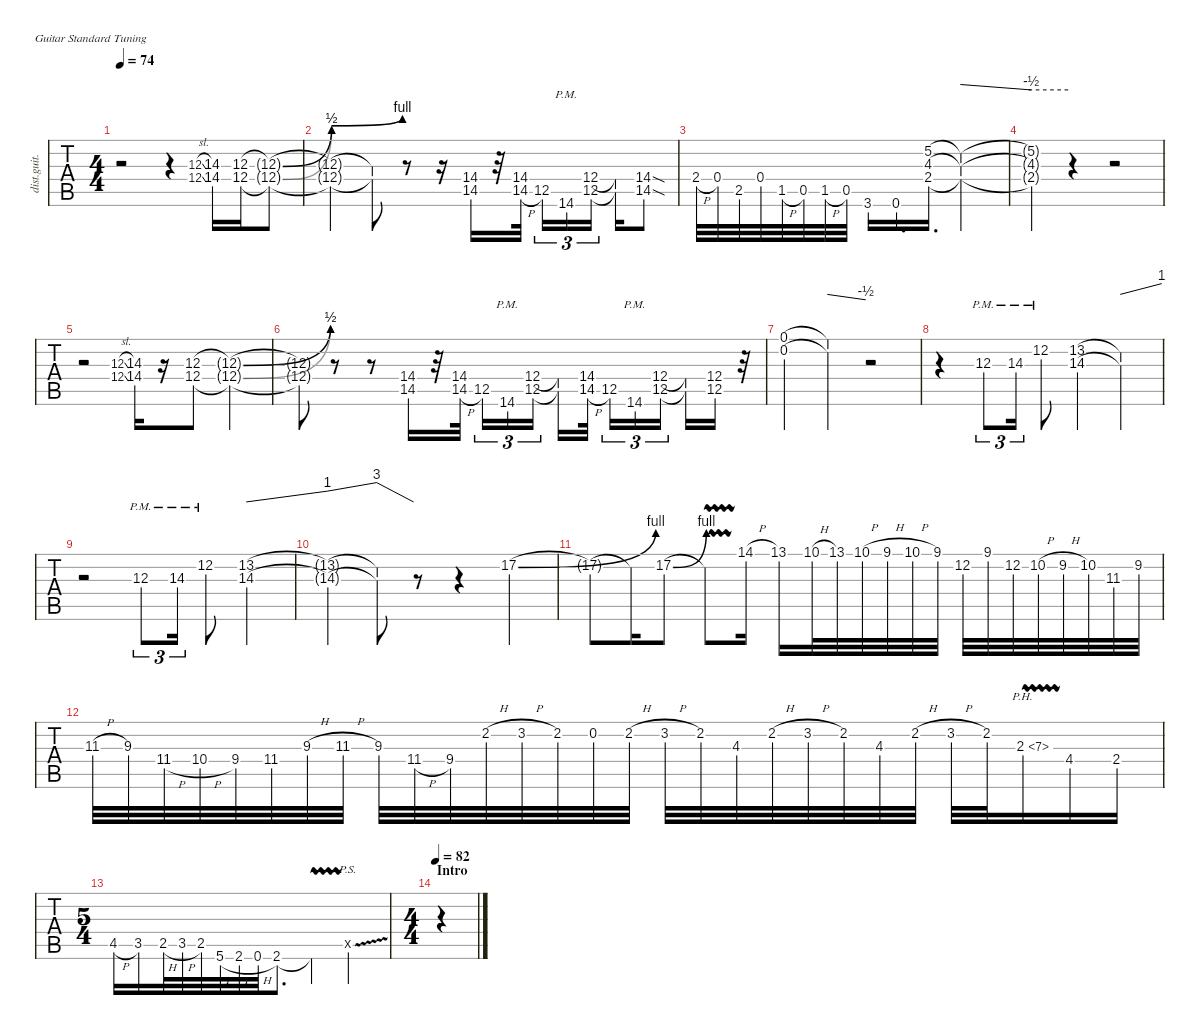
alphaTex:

\defaultSystemsLayout 2
\hideDynamics
\bracketExtendMode nobrackets
\otherSystemsTrackNameOrientation horizontal
\track ("Guitar I" "dist.guit.") {instrument distortionguitar}
\staff {tabs}
\tuning (E4 B3 G3 D3 A2 E2)
\ts (4 4)
\beaming (8 2 2 2 2)
\tempo 74
\clef g2
\ks g
r.2{dy ff instrument distortionguitar} r.4 (12.3{sl} 12.4{sl}).8{gr onbeat} (14.4 14.3).16 (12.4 12.3).16 (12.4{be (bend 0 0 60 2) t} 12.3{be (bend 0 0 59.4 2) t}).8 |
(12.3{be (bend 0.6 2 60 4) t} 12.4{be (bend 0.6 2 60 4) t}).4 (12.3{t} 12.4{t}).8 r.8 r.16 (14.5 14.4).16 r.32 (14.5{h} 14.4).32 12.5.16{tu (3 2)} 14.6{pm}.16{tu (3 2)} (12.5{st} 12.4{st}).16{tu (3 2)} (12.4{t} 12.5{t}).16 (14.5{sod} 14.4{sod}).8 |
2.4{h}.32 0.4.32 2.5.32 0.4.32 1.5{h}.32 0.5.32 1.5{h}.32 0.5.32 3.6.16 0.6.16{d} (2.4 5.2 4.3).16{d} (4.3{t} 5.2{t} 2.4{t}).2{tbe (dive default 0 0 29.4 -2)} |
(4.3{t} 5.2{t} 2.4{t}).4{tbe (hold default 0 -2 60 -2)} r.4 r.2 |
r.2 (12.3{sl} 12.4{sl}).8{gr} (14.4 14.3).16 r.16 (12.4 12.3).8 (12.4{be (bend 0 0 60 2) t} 12.3{be (bend 0 0 59.4 2) t}).4 |
(12.3{t} 12.4{t}).8 r.8 r.8 (14.5 14.4).16 r.32 (14.5{h} 14.4).32 12.5.16{tu (3 2)} 14.6{pm}.16{tu (3 2)} (12.5{st} 12.4{st}).16{tu (3 2)} (12.4{t} 12.5{t}).16 (14.5{h} 14.4).32 12.5.16{tu (3 2)} 14.6{pm}.16{tu (3 2)} (12.5{st} 12.4{st}).16{tu (3 2)} (12.4{t} 12.5{t}).16 (12.5 12.4).16 r.32 |
(0.1 0.2).4 (0.2{t} 0.1{t}).4{tbe (dive default 0 0 60 -2)} r.2 |
r.4 12.3{pm}.8{tu (3 2)} 14.3{pm}.16{tu (3 2)} 12.2{pm}.8 (13.2 14.3).4 (13.2{t} 14.3{t}).4{tbe (dive default 0 0 59.4 4)} |
r.2 12.3{pm}.8{tu (3 2)} 14.3{pm}.16{tu (3 2)} 12.2{pm}.8 (13.2 14.3).4{tbe (dive default 0 0 60 4)} |
(13.2{t} 14.3{t}).4{tbe (dive default 0 4 60 12)} (13.2{t} 14.3{t}).8{tbe (dive default 0 12 60 0)} r.8 r.4 17.2{be (bend 0 0 15 4)}.4 |
17.2{t}.8 17.2{t}.16 17.2{be (bend 0 0 15 4)}.8 17.2{vw t}.8 14.1{h}.16{dy mp} 13.1.16 10.1{h}.32 13.1.32 10.1{h}.32 9.1{h}.32 10.1{h}.32 9.1.32 12.2.32 9.1.32 12.2.32 10.2{h}.32 9.2{h}.32 10.2.32 11.3.32 9.2.32 |
11.3{h}.32 9.3.32 11.4{h}.32 10.4{h}.32 9.4.32 11.4.32 9.3{h}.32 11.3{h}.32 9.3.32 11.4{h}.32 9.4.32 2.2{h}.32 3.2{h}.32 2.2.32 0.2.32 2.2{h}.32 3.2{h}.32 2.2.32 4.3.32 2.2{h}.32 3.2{h}.32 2.2.32 4.3.32 2.2{h}.32 3.2{h}.32 2.2.32 2.3{ph 5 vw}.16 4.4.16 2.4.16 |
\ts (5 4)
\beaming (8 5 5)
4.5{h}.16 3.5.16 2.5{h}.32 3.5{h}.32 2.5.32 5.6{h}.32 2.6{h}.32 0.6{h}.32 2.6.8{d} 2.6{vw t}.4 0.5{psu x}.2 |
\ts (4 4)
\beaming (8 2 2 2 2)
\section ("" "Intro")
\tempo 82
